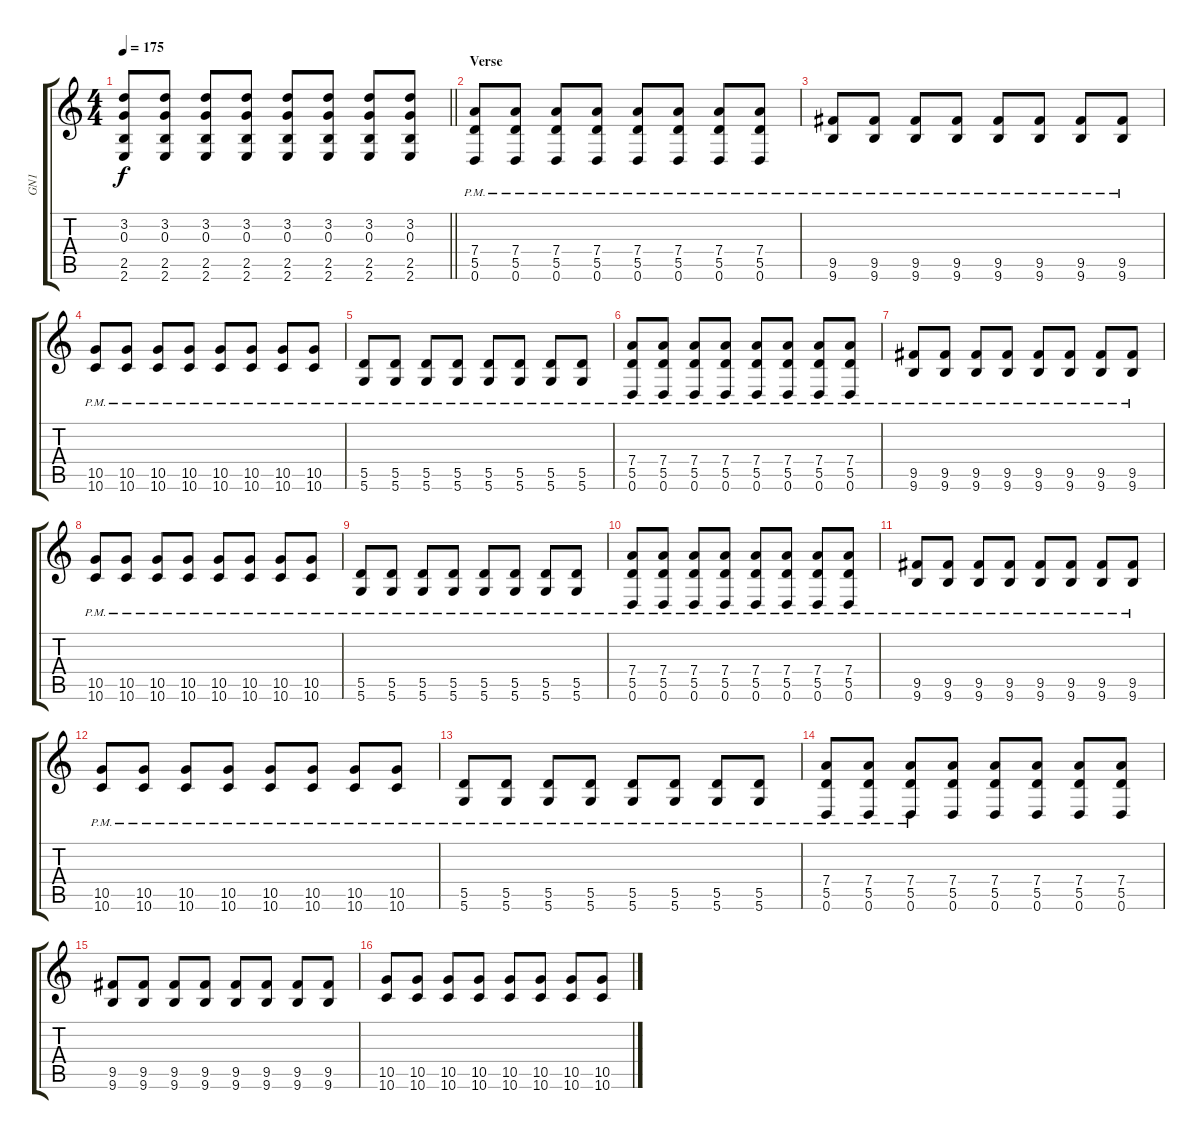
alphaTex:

\track ("GN1" "GN1") {instrument overdrivenguitar}
\staff {score tabs}
\tuning (E4 B3 G3 D3 A2 D2) {hide}
\ts (4 4)
\tempo 175
\clef g2
\barLineRight lightlight
\ks c
(3.2 0.3 2.5 2.6).8{dy f} (3.2 0.3 2.5 2.6).8 (3.2 0.3 2.5 2.6).8 (3.2 0.3 2.5 2.6).8 (3.2 0.3 2.5 2.6).8 (3.2 0.3 2.5 2.6).8 (3.2 0.3 2.5 2.6).8 (3.2 0.3 2.5 2.6).8 |
\section ("" "Verse")
(7.4{pm} 5.5{pm} 0.6{pm}).8 (7.4{pm} 5.5{pm} 0.6{pm}).8 (7.4{pm} 5.5{pm} 0.6{pm}).8 (7.4{pm} 5.5{pm} 0.6{pm}).8 (7.4{pm} 5.5{pm} 0.6{pm}).8 (7.4{pm} 5.5{pm} 0.6{pm}).8 (7.4{pm} 5.5{pm} 0.6{pm}).8 (7.4{pm} 5.5{pm} 0.6{pm}).8 |
(9.5{pm} 9.6{pm}).8 (9.5{pm} 9.6{pm}).8 (9.5{pm} 9.6{pm}).8 (9.5{pm} 9.6{pm}).8 (9.5{pm} 9.6{pm}).8 (9.5{pm} 9.6{pm}).8 (9.5{pm} 9.6{pm}).8 (9.5{pm} 9.6{pm}).8 |
(10.5{pm} 10.6{pm}).8 (10.5{pm} 10.6{pm}).8 (10.5{pm} 10.6{pm}).8 (10.5{pm} 10.6{pm}).8 (10.5{pm} 10.6{pm}).8 (10.5{pm} 10.6{pm}).8 (10.5{pm} 10.6{pm}).8 (10.5{pm} 10.6{pm}).8 |
(5.5{pm} 5.6{pm}).8 (5.5{pm} 5.6{pm}).8 (5.5{pm} 5.6{pm}).8 (5.5{pm} 5.6{pm}).8 (5.5{pm} 5.6{pm}).8 (5.5{pm} 5.6{pm}).8 (5.5{pm} 5.6{pm}).8 (5.5{pm} 5.6{pm}).8 |
(7.4{pm} 5.5{pm} 0.6{pm}).8 (7.4{pm} 5.5{pm} 0.6{pm}).8 (7.4{pm} 5.5{pm} 0.6{pm}).8 (7.4{pm} 5.5{pm} 0.6{pm}).8 (7.4{pm} 5.5{pm} 0.6{pm}).8 (7.4{pm} 5.5{pm} 0.6{pm}).8 (7.4{pm} 5.5{pm} 0.6{pm}).8 (7.4{pm} 5.5{pm} 0.6{pm}).8 |
(9.5{pm} 9.6{pm}).8 (9.5{pm} 9.6{pm}).8 (9.5{pm} 9.6{pm}).8 (9.5{pm} 9.6{pm}).8 (9.5{pm} 9.6{pm}).8 (9.5{pm} 9.6{pm}).8 (9.5{pm} 9.6{pm}).8 (9.5{pm} 9.6{pm}).8 |
(10.5{pm} 10.6{pm}).8 (10.5{pm} 10.6{pm}).8 (10.5{pm} 10.6{pm}).8 (10.5{pm} 10.6{pm}).8 (10.5{pm} 10.6{pm}).8 (10.5{pm} 10.6{pm}).8 (10.5{pm} 10.6{pm}).8 (10.5{pm} 10.6{pm}).8 |
(5.5{pm} 5.6{pm}).8 (5.5{pm} 5.6{pm}).8 (5.5{pm} 5.6{pm}).8 (5.5{pm} 5.6{pm}).8 (5.5{pm} 5.6{pm}).8 (5.5{pm} 5.6{pm}).8 (5.5{pm} 5.6{pm}).8 (5.5{pm} 5.6{pm}).8 |
(7.4{pm} 5.5{pm} 0.6{pm}).8 (7.4{pm} 5.5{pm} 0.6{pm}).8 (7.4{pm} 5.5{pm} 0.6{pm}).8 (7.4{pm} 5.5{pm} 0.6{pm}).8 (7.4{pm} 5.5{pm} 0.6{pm}).8 (7.4{pm} 5.5{pm} 0.6{pm}).8 (7.4{pm} 5.5{pm} 0.6{pm}).8 (7.4{pm} 5.5{pm} 0.6{pm}).8 |
(9.5{pm} 9.6{pm}).8 (9.5{pm} 9.6{pm}).8 (9.5{pm} 9.6{pm}).8 (9.5{pm} 9.6{pm}).8 (9.5{pm} 9.6{pm}).8 (9.5{pm} 9.6{pm}).8 (9.5{pm} 9.6{pm}).8 (9.5{pm} 9.6{pm}).8 |
(10.5{pm} 10.6{pm}).8 (10.5{pm} 10.6{pm}).8 (10.5{pm} 10.6{pm}).8 (10.5{pm} 10.6{pm}).8 (10.5{pm} 10.6{pm}).8 (10.5{pm} 10.6{pm}).8 (10.5{pm} 10.6{pm}).8 (10.5{pm} 10.6{pm}).8 |
(5.5{pm} 5.6{pm}).8 (5.5{pm} 5.6{pm}).8 (5.5{pm} 5.6{pm}).8 (5.5{pm} 5.6{pm}).8 (5.5{pm} 5.6{pm}).8 (5.5{pm} 5.6{pm}).8 (5.5{pm} 5.6{pm}).8 (5.5{pm} 5.6{pm}).8 |
(7.4{pm} 5.5{pm} 0.6{pm}).8 (7.4{pm} 5.5{pm} 0.6{pm}).8 (7.4{pm} 5.5{pm} 0.6{pm}).8 (7.4 5.5 0.6).8 (7.4 5.5 0.6).8 (7.4 5.5 0.6).8 (7.4 5.5 0.6).8 (7.4 5.5 0.6).8 |
(9.5 9.6).8 (9.5 9.6).8 (9.5 9.6).8 (9.5 9.6).8 (9.5 9.6).8 (9.5 9.6).8 (9.5 9.6).8 (9.5 9.6).8 |
(10.5 10.6).8 (10.5 10.6).8 (10.5 10.6).8 (10.5 10.6).8 (10.5 10.6).8 (10.5 10.6).8 (10.5 10.6).8 (10.5 10.6).8
